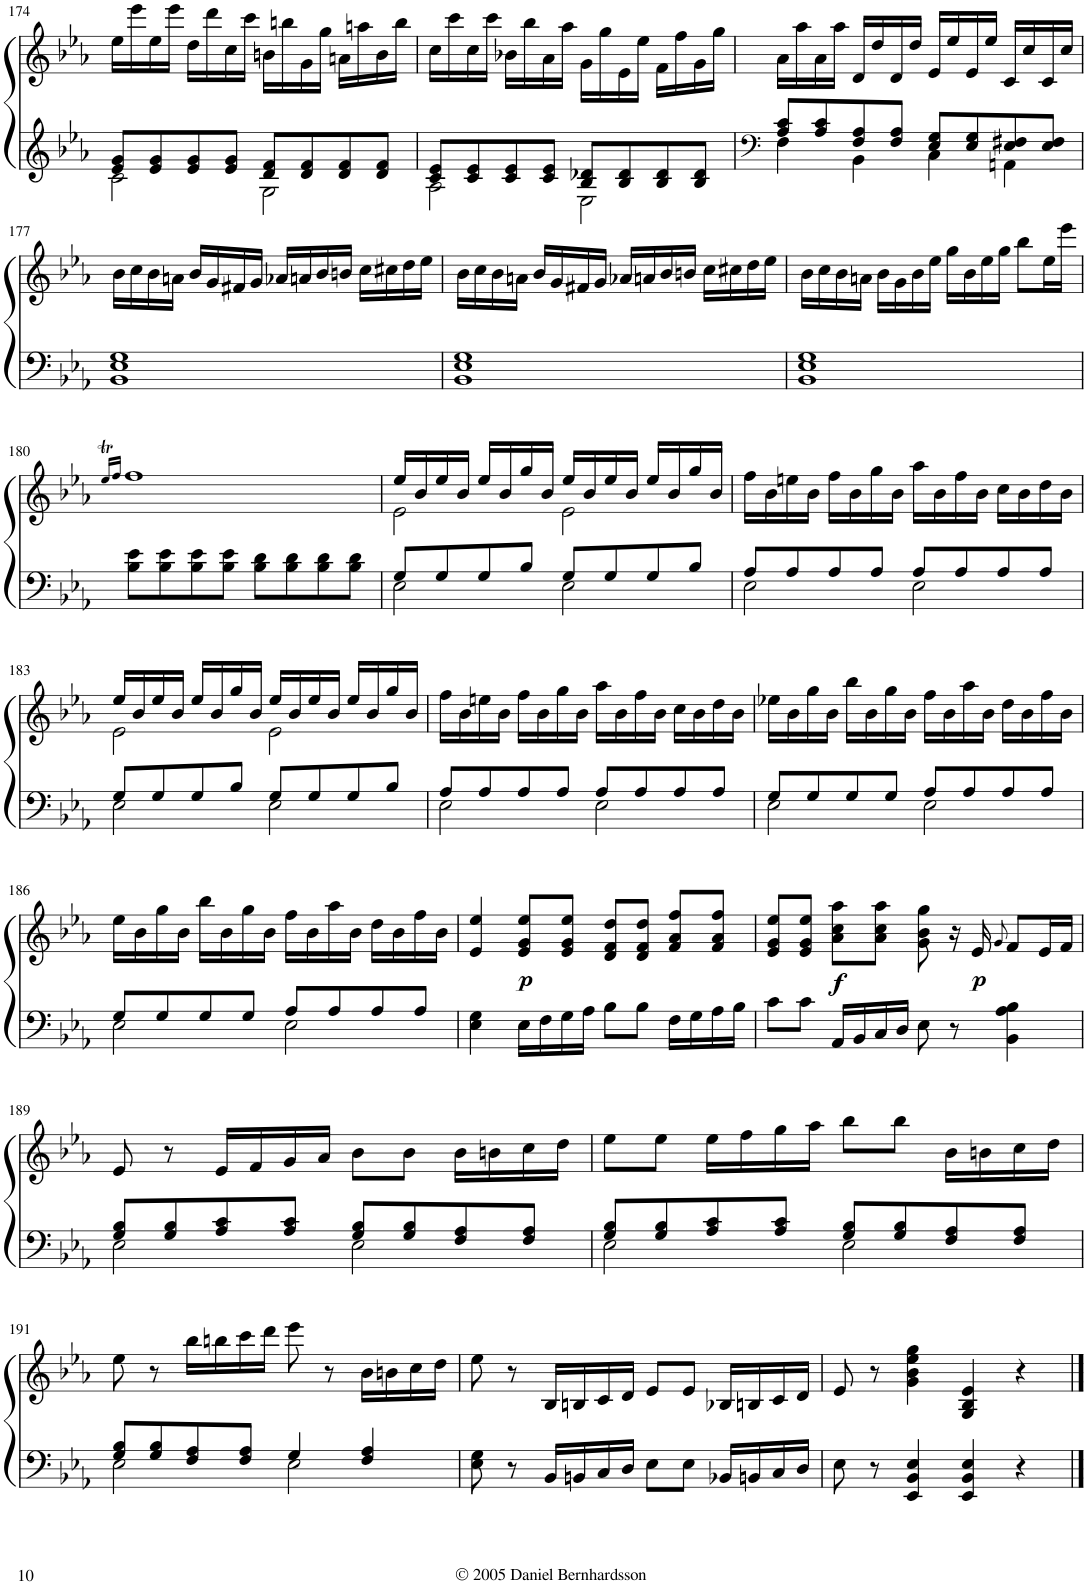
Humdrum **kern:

**kern	**kern	**dynam
*part1	*part1	*part1
*staff2	*staff1	*staff1/2
*I"Piano	*	*
*I'Pno.	*	*
!!LO:PB:g=z
*clefG2	*clefG2	*
*k[b-e-a-]	*k[b-e-a-]	*
*E-:	*E-:	*
*M4/4	*M4/4	*
*met(c)	*met(c)	*
=174	=174	=174
*^	*	*
8e-/ 8g/L	2c\	16ee-\LL	.
.	.	16eee-\	.
8e-/ 8g/	.	16ee-\	.
.	.	16eee-\JJ	.
8e-/ 8g/	.	16dd\LL	.
.	.	16ddd\	.
8e-/ 8g/J	.	16cc\	.
.	.	16ccc\JJ	.
8d/ 8f/L	2G\	16bn\LL	.
.	.	16bbn\	.
8d/ 8f/	.	16g\	.
.	.	16gg\JJ	.
8d/ 8f/	.	16an\LL	.
.	.	16aan\	.
8d/ 8f/J	.	16b\	.
.	.	16bb\JJ	.
=175	=175	=175	=175
8c/ 8e-/L	2A-\	16cc\LL	.
.	.	16ccc\	.
8c/ 8e-/	.	16cc\	.
.	.	16ccc\JJ	.
8c/ 8e-/	.	16b-X\LL	.
.	.	16bb-\	.
8c/ 8e-/J	.	16a-\	.
.	.	16aa-\JJ	.
8B-/ 8d-X/L	2E-\	16g\LL	.
.	.	16gg\	.
8B-/ 8d-/	.	16e-\	.
.	.	16ee-\JJ	.
8B-/ 8d-/	.	16f\LL	.
.	.	16ff\	.
8B-/ 8d-/J	.	16g\	.
.	.	16gg\JJ	.
=176	=176	=176	=176
*clefF4	*	*	*
8A-/ 8c/L	4F\	16a-\LL	.
.	.	16aa-\	.
8A-/ 8c/	.	16a-\	.
.	.	16aa-\JJ	.
8F/ 8A-/	4BB-\	16d/LL	.
.	.	16dd/	.
8F/ 8A-/J	.	16d/	.
.	.	16dd/JJ	.
8E-/ 8G/L	4C\	16e-/LL	.
.	.	16ee-/	.
8E-/ 8G/	.	16e-/	.
.	.	16ee-/JJ	.
8E-/ 8F#X/	4AAn\	16c/LL	.
.	.	16cc/	.
8E-/ 8F#/J	.	16c/	.
.	.	16cc/JJ	.
*v	*v	*	*
!!LO:LB:g=z
=177	=177	=177
1BB- 1E- 1G	16b-\LL	.
.	16cc\	.
.	16b-\	.
.	16an\JJ	.
.	16b-/LL	.
.	16g/	.
.	16f#X/	.
.	16g/JJ	.
.	16a-X/LL	.
.	16an/	.
.	16b-/	.
.	16bn/JJ	.
.	16cc\LL	.
.	16cc#X\	.
.	16dd\	.
.	16ee-\JJ	.
=178	=178	=178
1BB- 1E- 1G	16b-\LL	.
.	16cc\	.
.	16b-\	.
.	16an\JJ	.
.	16b-/LL	.
.	16g/	.
.	16f#X/	.
.	16g/JJ	.
.	16a-X/LL	.
.	16an/	.
.	16b-/	.
.	16bn/JJ	.
.	16cc\LL	.
.	16cc#X\	.
.	16dd\	.
.	16ee-\JJ	.
=179	=179	=179
1BB- 1E- 1G	16b-\LL	.
.	16cc\	.
.	16b-\	.
.	16an\JJ	.
.	16b-\LL	.
.	16g\	.
.	16b-\	.
.	16ee-\JJ	.
.	16gg\LL	.
.	16b-\	.
.	16ee-\	.
.	16gg\JJ	.
.	8bb-\L	.
.	16ee-\L	.
.	16eee-\JJ	.
!!LO:LB:g=z
=180	=180	=180
.	16qee->/LL	.
.	16qff/JJ	.
8B-\ 8e-\L	1ff	.
8B-\ 8e-\	.	.
8B-\ 8e-\	.	.
8B-\ 8e-\J	.	.
8B-\ 8d\L	.	.
8B-\ 8d\	.	.
8B-\ 8d\	.	.
8B-\ 8d\J	.	.
=181	=181	=181
*^	*^	*
8G/L	2E-\	16ee-/LL	2e-\	.
.	.	16b-/	.	.
8G/	.	16ee-/	.	.
.	.	16b-/JJ	.	.
8G/	.	16ee-/LL	.	.
.	.	16b-/	.	.
8B-/J	.	16gg/	.	.
.	.	16b-/JJ	.	.
8G/L	2E-\	16ee-/LL	2e-\	.
.	.	16b-/	.	.
8G/	.	16ee-/	.	.
.	.	16b-/JJ	.	.
8G/	.	16ee-/LL	.	.
.	.	16b-/	.	.
8B-/J	.	16gg/	.	.
.	.	16b-/JJ	.	.
*	*	*v	*v	*
=182	=182	=182	=182
8A-/L	2E-\	16ff\LL	.
.	.	16b-\	.
8A-/	.	16een\	.
.	.	16b-\JJ	.
8A-/	.	16ff\LL	.
.	.	16b-\	.
8A-/J	.	16gg\	.
.	.	16b-\JJ	.
8A-/L	2E-\	16aa-\LL	.
.	.	16b-\	.
8A-/	.	16ff\	.
.	.	16b-\JJ	.
8A-/	.	16cc\LL	.
.	.	16b-\	.
8A-/J	.	16dd\	.
.	.	16b-\JJ	.
!!LO:LB:g=z
=183	=183	=183	=183
*	*	*^	*
8G/L	2E-\	16ee-/LL	2e-\	.
.	.	16b-/	.	.
8G/	.	16ee-/	.	.
.	.	16b-/JJ	.	.
8G/	.	16ee-/LL	.	.
.	.	16b-/	.	.
8B-/J	.	16gg/	.	.
.	.	16b-/JJ	.	.
8G/L	2E-\	16ee-/LL	2e-\	.
.	.	16b-/	.	.
8G/	.	16ee-/	.	.
.	.	16b-/JJ	.	.
8G/	.	16ee-/LL	.	.
.	.	16b-/	.	.
8B-/J	.	16gg/	.	.
.	.	16b-/JJ	.	.
*	*	*v	*v	*
=184	=184	=184	=184
8A-/L	2E-\	16ff\LL	.
.	.	16b-\	.
8A-/	.	16een\	.
.	.	16b-\JJ	.
8A-/	.	16ff\LL	.
.	.	16b-\	.
8A-/J	.	16gg\	.
.	.	16b-\JJ	.
8A-/L	2E-\	16aa-\LL	.
.	.	16b-\	.
8A-/	.	16ff\	.
.	.	16b-\JJ	.
8A-/	.	16cc\LL	.
.	.	16b-\	.
8A-/J	.	16dd\	.
.	.	16b-\JJ	.
=185	=185	=185	=185
8G/L	2E-\	16ee-X\LL	.
.	.	16b-\	.
8G/	.	16gg\	.
.	.	16b-\JJ	.
8G/	.	16bb-\LL	.
.	.	16b-\	.
8G/J	.	16gg\	.
.	.	16b-\JJ	.
8A-/L	2E-\	16ff\LL	.
.	.	16b-\	.
8A-/	.	16aa-\	.
.	.	16b-\JJ	.
8A-/	.	16dd\LL	.
.	.	16b-\	.
8A-/J	.	16ff\	.
.	.	16b-\JJ	.
!!LO:LB:g=z
=186	=186	=186	=186
8G/L	2E-\	16ee-\LL	.
.	.	16b-\	.
8G/	.	16gg\	.
.	.	16b-\JJ	.
8G/	.	16bb-\LL	.
.	.	16b-\	.
8G/J	.	16gg\	.
.	.	16b-\JJ	.
8A-/L	2E-\	16ff\LL	.
.	.	16b-\	.
8A-/	.	16aa-\	.
.	.	16b-\JJ	.
8A-/	.	16dd\LL	.
.	.	16b-\	.
8A-/J	.	16ff\	.
.	.	16b-\JJ	.
*v	*v	*	*
=187	=187	=187
4E-\ 4G\	4e-/ 4ee-/	.
!	!	!LO:DY:b
16E-\LL	8e-/ 8g/ 8ee-/L	p
16F\	.	.
16G\	8e-/ 8g/ 8ee-/J	.
16A-\JJ	.	.
8B-\L	8d/ 8f/ 8dd/L	.
8B-\J	8d/ 8f/ 8dd/J	.
16F\LL	8f/ 8a-/ 8ff/L	.
16G\	.	.
16A-\	8f/ 8a-/ 8ff/J	.
16B-\JJ	.	.
=188	=188	=188
8c\L	8e-/ 8g/ 8ee-/L	.
8c\J	8e-/ 8g/ 8ee-/J	.
!	!	!LO:DY:b
16AA-/LL	8a-\ 8cc\ 8aa-\L	f
16BB-/	.	.
16C/	8a-\ 8cc\ 8aa-\J	.
16D/JJ	.	.
8E-\	8g\ 8b-\ 8gg\	.
8r	16r	.
!	!	!LO:DY:b
.	16e-/	p
.	8qg/	.
4BB-\ 4A-\ 4B-\	8f/L	.
.	16e-/L	.
.	16f/JJ	.
!!LO:LB:g=z
=189	=189	=189
*^	*	*
8G/ 8B-/L	2E-\	8e-/	.
8G/ 8B-/	.	8r	.
8A-/ 8c/	.	16e-/LL	.
.	.	16f/	.
8A-/ 8c/J	.	16g/	.
.	.	16a-/JJ	.
8G/ 8B-/L	2E-\	8b-\L	.
8G/ 8B-/	.	8b-\J	.
8F/ 8A-/	.	16b-\LL	.
.	.	16bn\	.
8F/ 8A-/J	.	16cc\	.
.	.	16dd\JJ	.
=190	=190	=190	=190
8G/ 8B-/L	2E-\	8ee-\L	.
8G/ 8B-/	.	8ee-\J	.
8A-/ 8c/	.	16ee-\LL	.
.	.	16ff\	.
8A-/ 8c/J	.	16gg\	.
.	.	16aa-\JJ	.
8G/ 8B-/L	2E-\	8bb-\L	.
8G/ 8B-/	.	8bb-\J	.
8F/ 8A-/	.	16b-\LL	.
.	.	16bn\	.
8F/ 8A-/J	.	16cc\	.
.	.	16dd\JJ	.
!!LO:LB:g=z
=191	=191	=191	=191
8G/ 8B-/L	2E-\	8ee-\	.
8G/ 8B-/	.	8r	.
8F/ 8A-/	.	16bb-\LL	.
.	.	16bbn\	.
8F/ 8A-/J	.	16ccc\	.
.	.	16ddd\JJ	.
4G/	2E-\	8eee-\	.
.	.	8r	.
4F/ 4A-/	.	16b-\LL	.
.	.	16bn\	.
.	.	16cc\	.
.	.	16dd\JJ	.
*v	*v	*	*
=192	=192	=192
8E-\ 8G\	8ee-\	.
8r	8r	.
16BB-/LL	16B-/LL	.
16BBn/	16Bn/	.
16C/	16c/	.
16D/JJ	16d/JJ	.
8E-\L	8e-/L	.
8E-\J	8e-/J	.
16BB-X/LL	16B-X/LL	.
16BBn/	16Bn/	.
16C/	16c/	.
16D/JJ	16d/JJ	.
=193	=193	=193
8E-\	8e-/	.
8r	8r	.
4EE-/ 4BB-/ 4E-/	4g\ 4b-\ 4ee-\ 4gg\	.
4EE-/ 4BB-/ 4E-/	4G/ 4B-/ 4e-/	.
4r	4r	.
==	==	==
*-	*-	*-
